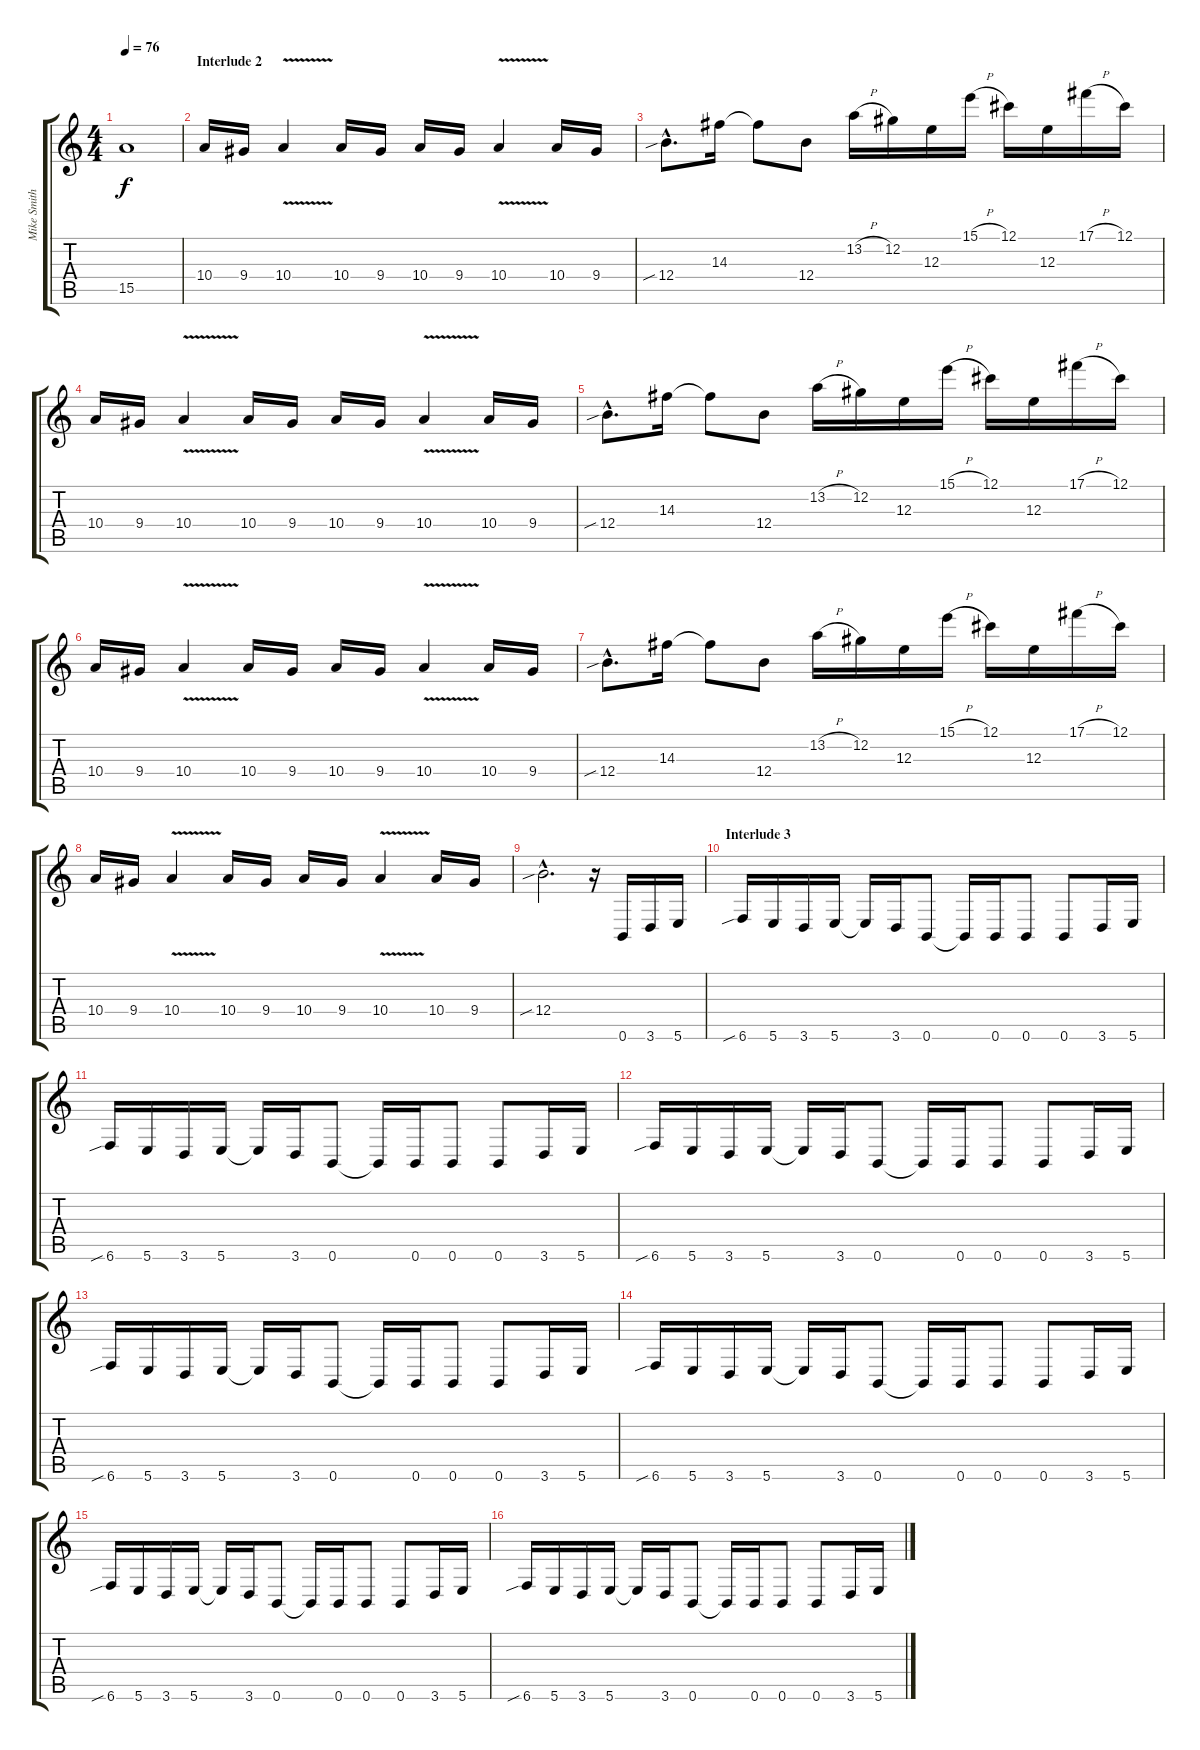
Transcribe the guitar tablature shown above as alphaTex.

\track ("Mike Smith" "Mike Smith") {instrument overdrivenguitar}
\staff {score tabs}
\tuning (Db4 Ab3 E3 B2 Gb2 B1) {hide}
\ts (4 4)
\tempo 76
\clef g2
\ks c
15.5.1{dy f} |
\section ("" "Interlude 2")
10.4.16 9.4.16 10.4{v}.4 10.4.16 9.4.16 10.4.16 9.4.16 10.4{v}.4 10.4.16 9.4.16 |
12.4{sib hac}.8{d} 14.3.16 14.3{t}.8 12.4.8 13.2{h}.16 12.2.16 12.3.16 15.1{h}.16 12.1.16 12.3.16 17.1{h}.16 12.1.16 |
10.4.16 9.4.16 10.4{v}.4 10.4.16 9.4.16 10.4.16 9.4.16 10.4{v}.4 10.4.16 9.4.16 |
12.4{sib hac}.8{d} 14.3.16 14.3{t}.8 12.4.8 13.2{h}.16 12.2.16 12.3.16 15.1{h}.16 12.1.16 12.3.16 17.1{h}.16 12.1.16 |
10.4.16 9.4.16 10.4{v}.4 10.4.16 9.4.16 10.4.16 9.4.16 10.4{v}.4 10.4.16 9.4.16 |
12.4{sib hac}.8{d} 14.3.16 14.3{t}.8 12.4.8 13.2{h}.16 12.2.16 12.3.16 15.1{h}.16 12.1.16 12.3.16 17.1{h}.16 12.1.16 |
10.4.16 9.4.16 10.4{v}.4 10.4.16 9.4.16 10.4.16 9.4.16 10.4{v}.4 10.4.16 9.4.16 |
12.4{sib hac}.2{d} r.16 0.6.16 3.6.16 5.6.16 |
\section ("" "Interlude 3")
6.6{sib}.16 5.6.16 3.6.16 5.6.16 5.6{t}.16 3.6.16 0.6.8 0.6{t}.16 0.6.16 0.6.8 0.6.8 3.6.16 5.6.16 |
6.6{sib}.16 5.6.16 3.6.16 5.6.16 5.6{t}.16 3.6.16 0.6.8 0.6{t}.16 0.6.16 0.6.8 0.6.8 3.6.16 5.6.16 |
6.6{sib}.16 5.6.16 3.6.16 5.6.16 5.6{t}.16 3.6.16 0.6.8 0.6{t}.16 0.6.16 0.6.8 0.6.8 3.6.16 5.6.16 |
6.6{sib}.16 5.6.16 3.6.16 5.6.16 5.6{t}.16 3.6.16 0.6.8 0.6{t}.16 0.6.16 0.6.8 0.6.8 3.6.16 5.6.16 |
6.6{sib}.16 5.6.16 3.6.16 5.6.16 5.6{t}.16 3.6.16 0.6.8 0.6{t}.16 0.6.16 0.6.8 0.6.8 3.6.16 5.6.16 |
6.6{sib}.16 5.6.16 3.6.16 5.6.16 5.6{t}.16 3.6.16 0.6.8 0.6{t}.16 0.6.16 0.6.8 0.6.8 3.6.16 5.6.16 |
6.6{sib}.16 5.6.16 3.6.16 5.6.16 5.6{t}.16 3.6.16 0.6.8 0.6{t}.16 0.6.16 0.6.8 0.6.8 3.6.16 5.6.16
